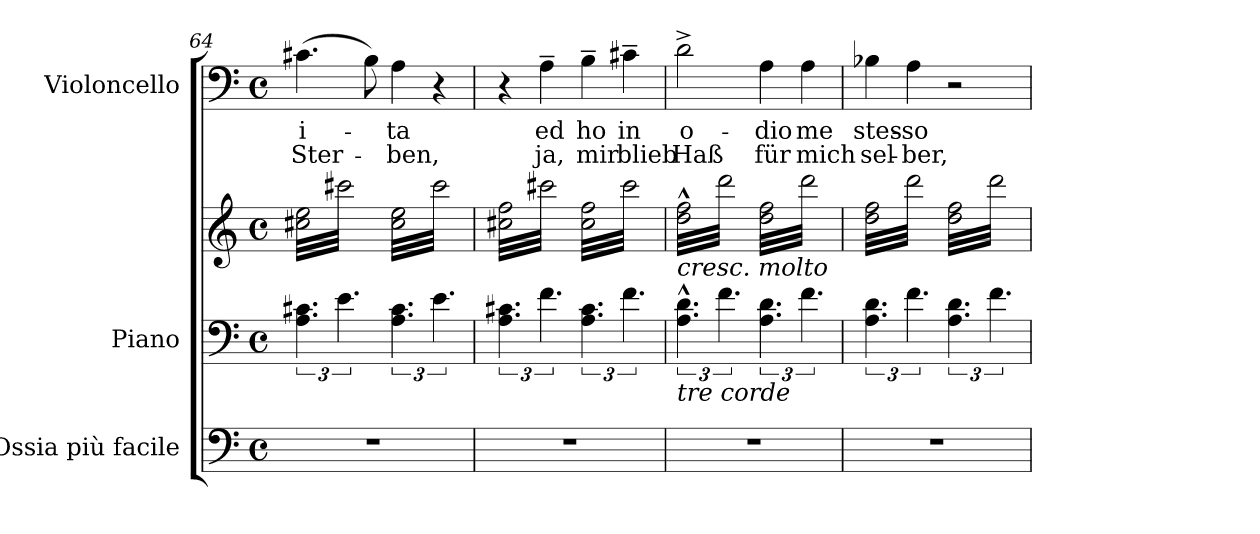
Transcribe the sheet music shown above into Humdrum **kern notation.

**kern	**kern	**kern	**kern	**text	**text
*part3	*part2	*part2	*part1	*part1	*part1
*staff4	*staff3	*staff2	*staff1	*staff1	*staff1
*I"Ossia più facile	*I"Piano	*	*I"Violoncello	*	*
*	*I'Pno	*	*I'Vc	*	*
*clefF4	*clefF4	*clefG2	*clefF4	*	*
*k[]	*k[]	*k[]	*k[]	*	*
*M4/4	*M4/4	*M4/4	*M4/4	*	*
*met(c)	*met(c)	*met(c)	*met(c)	*	*
=64	=64	=64	=64	=64	=64
!	!	!	!	!LO:LY:b	!LO:LY:b
*	*	*tremolo	*	*	*
1r	6.A\ 6.c#X\	32cc#X\ 32ee\LLL	(4.c#X\	-i-	Ster-
.	.	32ccc#X\	.	.	.
.	.	32cc#X\ 32ee\	.	.	.
.	.	32ccc#X\	.	.	.
.	.	32cc#X\ 32ee\	.	.	.
.	.	32ccc#X\	.	.	.
.	.	32cc#X\ 32ee\	.	.	.
.	.	32ccc#X\	.	.	.
.	6.e\	32cc#X\ 32ee\	.	.	.
.	.	32ccc#X\	.	.	.
.	.	32cc#X\ 32ee\	.	.	.
.	.	32ccc#X\	.	.	.
.	.	32cc#X\ 32ee\	8B\)	.	.
.	.	32ccc#X\	.	.	.
.	.	32cc#X\ 32ee\	.	.	.
.	.	32ccc#X\JJJ	.	.	.
!	!	!	!	!LO:LY:b	!LO:LY:b
.	6.A\ 6.c#\	32cc#\ 32ee\LLL	4A\	-ta	-ben,
.	.	32ccc#\	.	.	.
.	.	32cc#\ 32ee\	.	.	.
.	.	32ccc#\	.	.	.
.	.	32cc#\ 32ee\	.	.	.
.	.	32ccc#\	.	.	.
.	.	32cc#\ 32ee\	.	.	.
.	.	32ccc#\	.	.	.
.	6.e\	32cc#\ 32ee\	4r	.	.
.	.	32ccc#\	.	.	.
.	.	32cc#\ 32ee\	.	.	.
.	.	32ccc#\	.	.	.
.	.	32cc#\ 32ee\	.	.	.
.	.	32ccc#\	.	.	.
.	.	32cc#\ 32ee\	.	.	.
.	.	32ccc#\JJJ	.	.	.
=65	=65	=65	=65	=65	=65
1r	6.A\ 6.c#X\	32cc#X\ 32ff\LLL	4r	.	.
.	.	32ccc#X\	.	.	.
.	.	32cc#X\ 32ff\	.	.	.
.	.	32ccc#X\	.	.	.
.	.	32cc#X\ 32ff\	.	.	.
.	.	32ccc#X\	.	.	.
.	.	32cc#X\ 32ff\	.	.	.
.	.	32ccc#X\	.	.	.
!	!	!	!	!LO:LY:b	!LO:LY:b
.	6.f\	32cc#X\ 32ff\	4A~\	ed	ja,
.	.	32ccc#X\	.	.	.
.	.	32cc#X\ 32ff\	.	.	.
.	.	32ccc#X\	.	.	.
.	.	32cc#X\ 32ff\	.	.	.
.	.	32ccc#X\	.	.	.
.	.	32cc#X\ 32ff\	.	.	.
.	.	32ccc#X\JJJ	.	.	.
!	!	!	!	!LO:LY:b	!LO:LY:b
.	6.A\ 6.c#\	32cc#\ 32ff\LLL	4B~\	ho	mir
.	.	32ccc#\	.	.	.
.	.	32cc#\ 32ff\	.	.	.
.	.	32ccc#\	.	.	.
.	.	32cc#\ 32ff\	.	.	.
.	.	32ccc#\	.	.	.
.	.	32cc#\ 32ff\	.	.	.
.	.	32ccc#\	.	.	.
!	!	!	!	!LO:LY:b	!LO:LY:b
.	6.f\	32cc#\ 32ff\	4c#X~\	in	blieb
.	.	32ccc#\	.	.	.
.	.	32cc#\ 32ff\	.	.	.
.	.	32ccc#\	.	.	.
.	.	32cc#\ 32ff\	.	.	.
.	.	32ccc#\	.	.	.
.	.	32cc#\ 32ff\	.	.	.
.	.	32ccc#\JJJ	.	.	.
=66	=66	=66	=66	=66	=66
!	!	!LO:TX:b:i:t=cresc. molto	!	!	!
!	!LO:TX:b:i:t=tre corde	!	!	!	!
!	!	!	!	!LO:LY:b	!LO:LY:b
1r	6.A\^^ 6.d\^^	32dd\^^ 32ff\^^LLL	2d^\	o-	Haß
.	.	32ddd\	.	.	.
.	.	32dd\^^ 32ff\^^	.	.	.
.	.	32ddd\	.	.	.
.	.	32dd\^^ 32ff\^^	.	.	.
.	.	32ddd\	.	.	.
.	.	32dd\^^ 32ff\^^	.	.	.
.	.	32ddd\	.	.	.
.	6.f\	32dd\^^ 32ff\^^	.	.	.
.	.	32ddd\	.	.	.
.	.	32dd\^^ 32ff\^^	.	.	.
.	.	32ddd\	.	.	.
.	.	32dd\^^ 32ff\^^	.	.	.
.	.	32ddd\	.	.	.
.	.	32dd\^^ 32ff\^^	.	.	.
.	.	32ddd\JJJ	.	.	.
!	!	!	!	!LO:LY:b	!LO:LY:b
.	6.A\ 6.d\	32dd\ 32ff\LLL	4A\	-dio	für
.	.	32ddd\	.	.	.
.	.	32dd\ 32ff\	.	.	.
.	.	32ddd\	.	.	.
.	.	32dd\ 32ff\	.	.	.
.	.	32ddd\	.	.	.
.	.	32dd\ 32ff\	.	.	.
.	.	32ddd\	.	.	.
!	!	!	!	!LO:LY:b	!LO:LY:b
.	6.f\	32dd\ 32ff\	4A\	me	mich
.	.	32ddd\	.	.	.
.	.	32dd\ 32ff\	.	.	.
.	.	32ddd\	.	.	.
.	.	32dd\ 32ff\	.	.	.
.	.	32ddd\	.	.	.
.	.	32dd\ 32ff\	.	.	.
.	.	32ddd\JJJ	.	.	.
!!LO:LB:g=z
=67	=67	=67	=67	=67	=67
!	!	!	!	!LO:LY:b	!LO:LY:b
1r	6.A\ 6.d\	32dd\ 32ff\LLL	4B-X\	stes-	sel-
.	.	32ddd\	.	.	.
.	.	32dd\ 32ff\	.	.	.
.	.	32ddd\	.	.	.
.	.	32dd\ 32ff\	.	.	.
.	.	32ddd\	.	.	.
.	.	32dd\ 32ff\	.	.	.
.	.	32ddd\	.	.	.
!	!	!	!	!LO:LY:b	!LO:LY:b
.	6.f\	32dd\ 32ff\	4A\	-so	-ber,
.	.	32ddd\	.	.	.
.	.	32dd\ 32ff\	.	.	.
.	.	32ddd\	.	.	.
.	.	32dd\ 32ff\	.	.	.
.	.	32ddd\	.	.	.
.	.	32dd\ 32ff\	.	.	.
.	.	32ddd\JJJ	.	.	.
.	6.A\ 6.d\	32dd\ 32ff\LLL	2r	.	.
.	.	32ddd\	.	.	.
.	.	32dd\ 32ff\	.	.	.
.	.	32ddd\	.	.	.
.	.	32dd\ 32ff\	.	.	.
.	.	32ddd\	.	.	.
.	.	32dd\ 32ff\	.	.	.
.	.	32ddd\	.	.	.
.	6.f\	32dd\ 32ff\	.	.	.
.	.	32ddd\	.	.	.
.	.	32dd\ 32ff\	.	.	.
.	.	32ddd\	.	.	.
.	.	32dd\ 32ff\	.	.	.
.	.	32ddd\	.	.	.
.	.	32dd\ 32ff\	.	.	.
.	.	32ddd\JJJ	.	.	.
*	*	*Xtremolo	*	*	*
.	.	.	.	.	.
.	.	.	.	.	.
.	.	.	.	.	.
.	.	.	.	.	.
.	.	.	.	.	.
.	.	.	.	.	.
.	.	.	.	.	.
.	.	.	.	.	.
=	=	=	=	=	=
*-	*-	*-	*-	*-	*-
